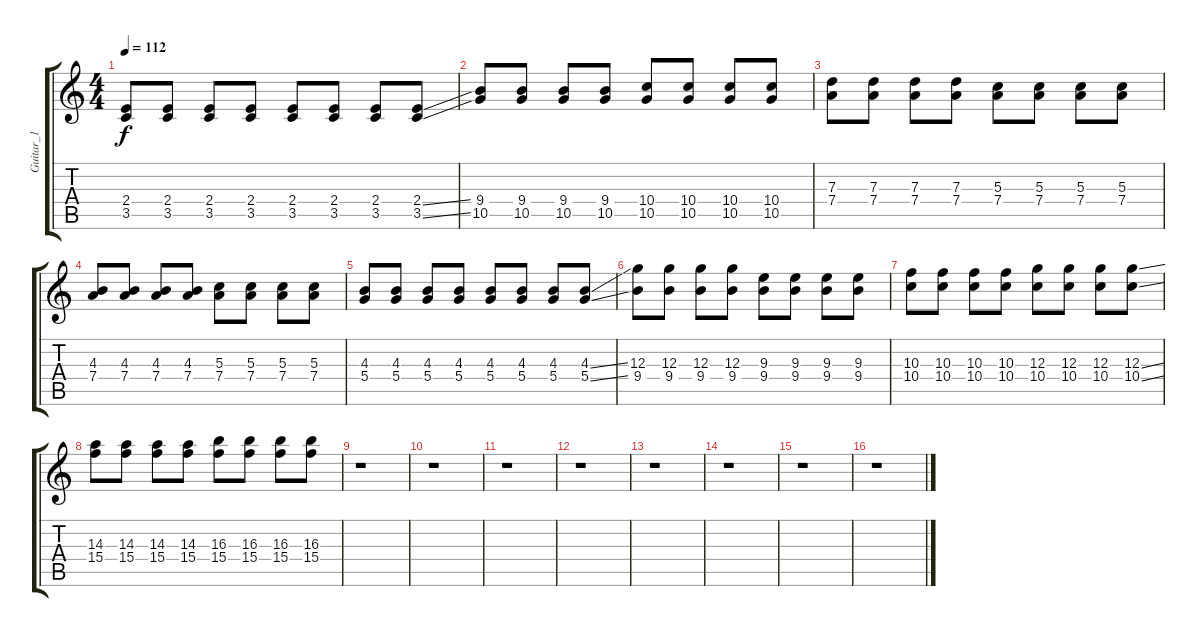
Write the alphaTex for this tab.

\track ("Guitar_1" "Guitar_1") {instrument distortionguitar}
\staff {score tabs}
\tuning (E4 B3 G3 D3 A2 E2) {hide}
\ts (4 4)
\tempo 112
\clef g2
\ks c
(2.4 3.5).8{dy f} (2.4 3.5).8 (2.4 3.5).8 (2.4 3.5).8 (2.4 3.5).8 (2.4 3.5).8 (2.4 3.5).8 (2.4{ss} 3.5{ss}).8 |
(9.4 10.5).8 (9.4 10.5).8 (9.4 10.5).8 (9.4 10.5).8 (10.4 10.5).8 (10.4 10.5).8 (10.4 10.5).8 (10.4 10.5).8 |
(7.3 7.4).8 (7.3 7.4).8 (7.3 7.4).8 (7.3 7.4).8 (5.3 7.4).8 (5.3 7.4).8 (5.3 7.4).8 (5.3 7.4).8 |
(4.3 7.4).8 (4.3 7.4).8 (4.3 7.4).8 (4.3 7.4).8 (5.3 7.4).8 (5.3 7.4).8 (5.3 7.4).8 (5.3 7.4).8 |
(4.3 5.4).8 (4.3 5.4).8 (4.3 5.4).8 (4.3 5.4).8 (4.3 5.4).8 (4.3 5.4).8 (4.3 5.4).8 (4.3{ss} 5.4{ss}).8 |
(12.3 9.4).8 (12.3 9.4).8 (12.3 9.4).8 (12.3 9.4).8 (9.3 9.4).8 (9.3 9.4).8 (9.3 9.4).8 (9.3 9.4).8 |
(10.3 10.4).8 (10.3 10.4).8 (10.3 10.4).8 (10.3 10.4).8 (12.3 10.4).8 (12.3 10.4).8 (12.3 10.4).8 (12.3{ss} 10.4{ss}).8 |
(14.3 15.4).8 (14.3 15.4).8 (14.3 15.4).8 (14.3 15.4).8 (16.3 15.4).8 (16.3 15.4).8 (16.3 15.4).8 (16.3 15.4).8 |
r.1 |
r.1 |
r.1 |
r.1 |
r.1 |
r.1 |
r.1 |
r.1
